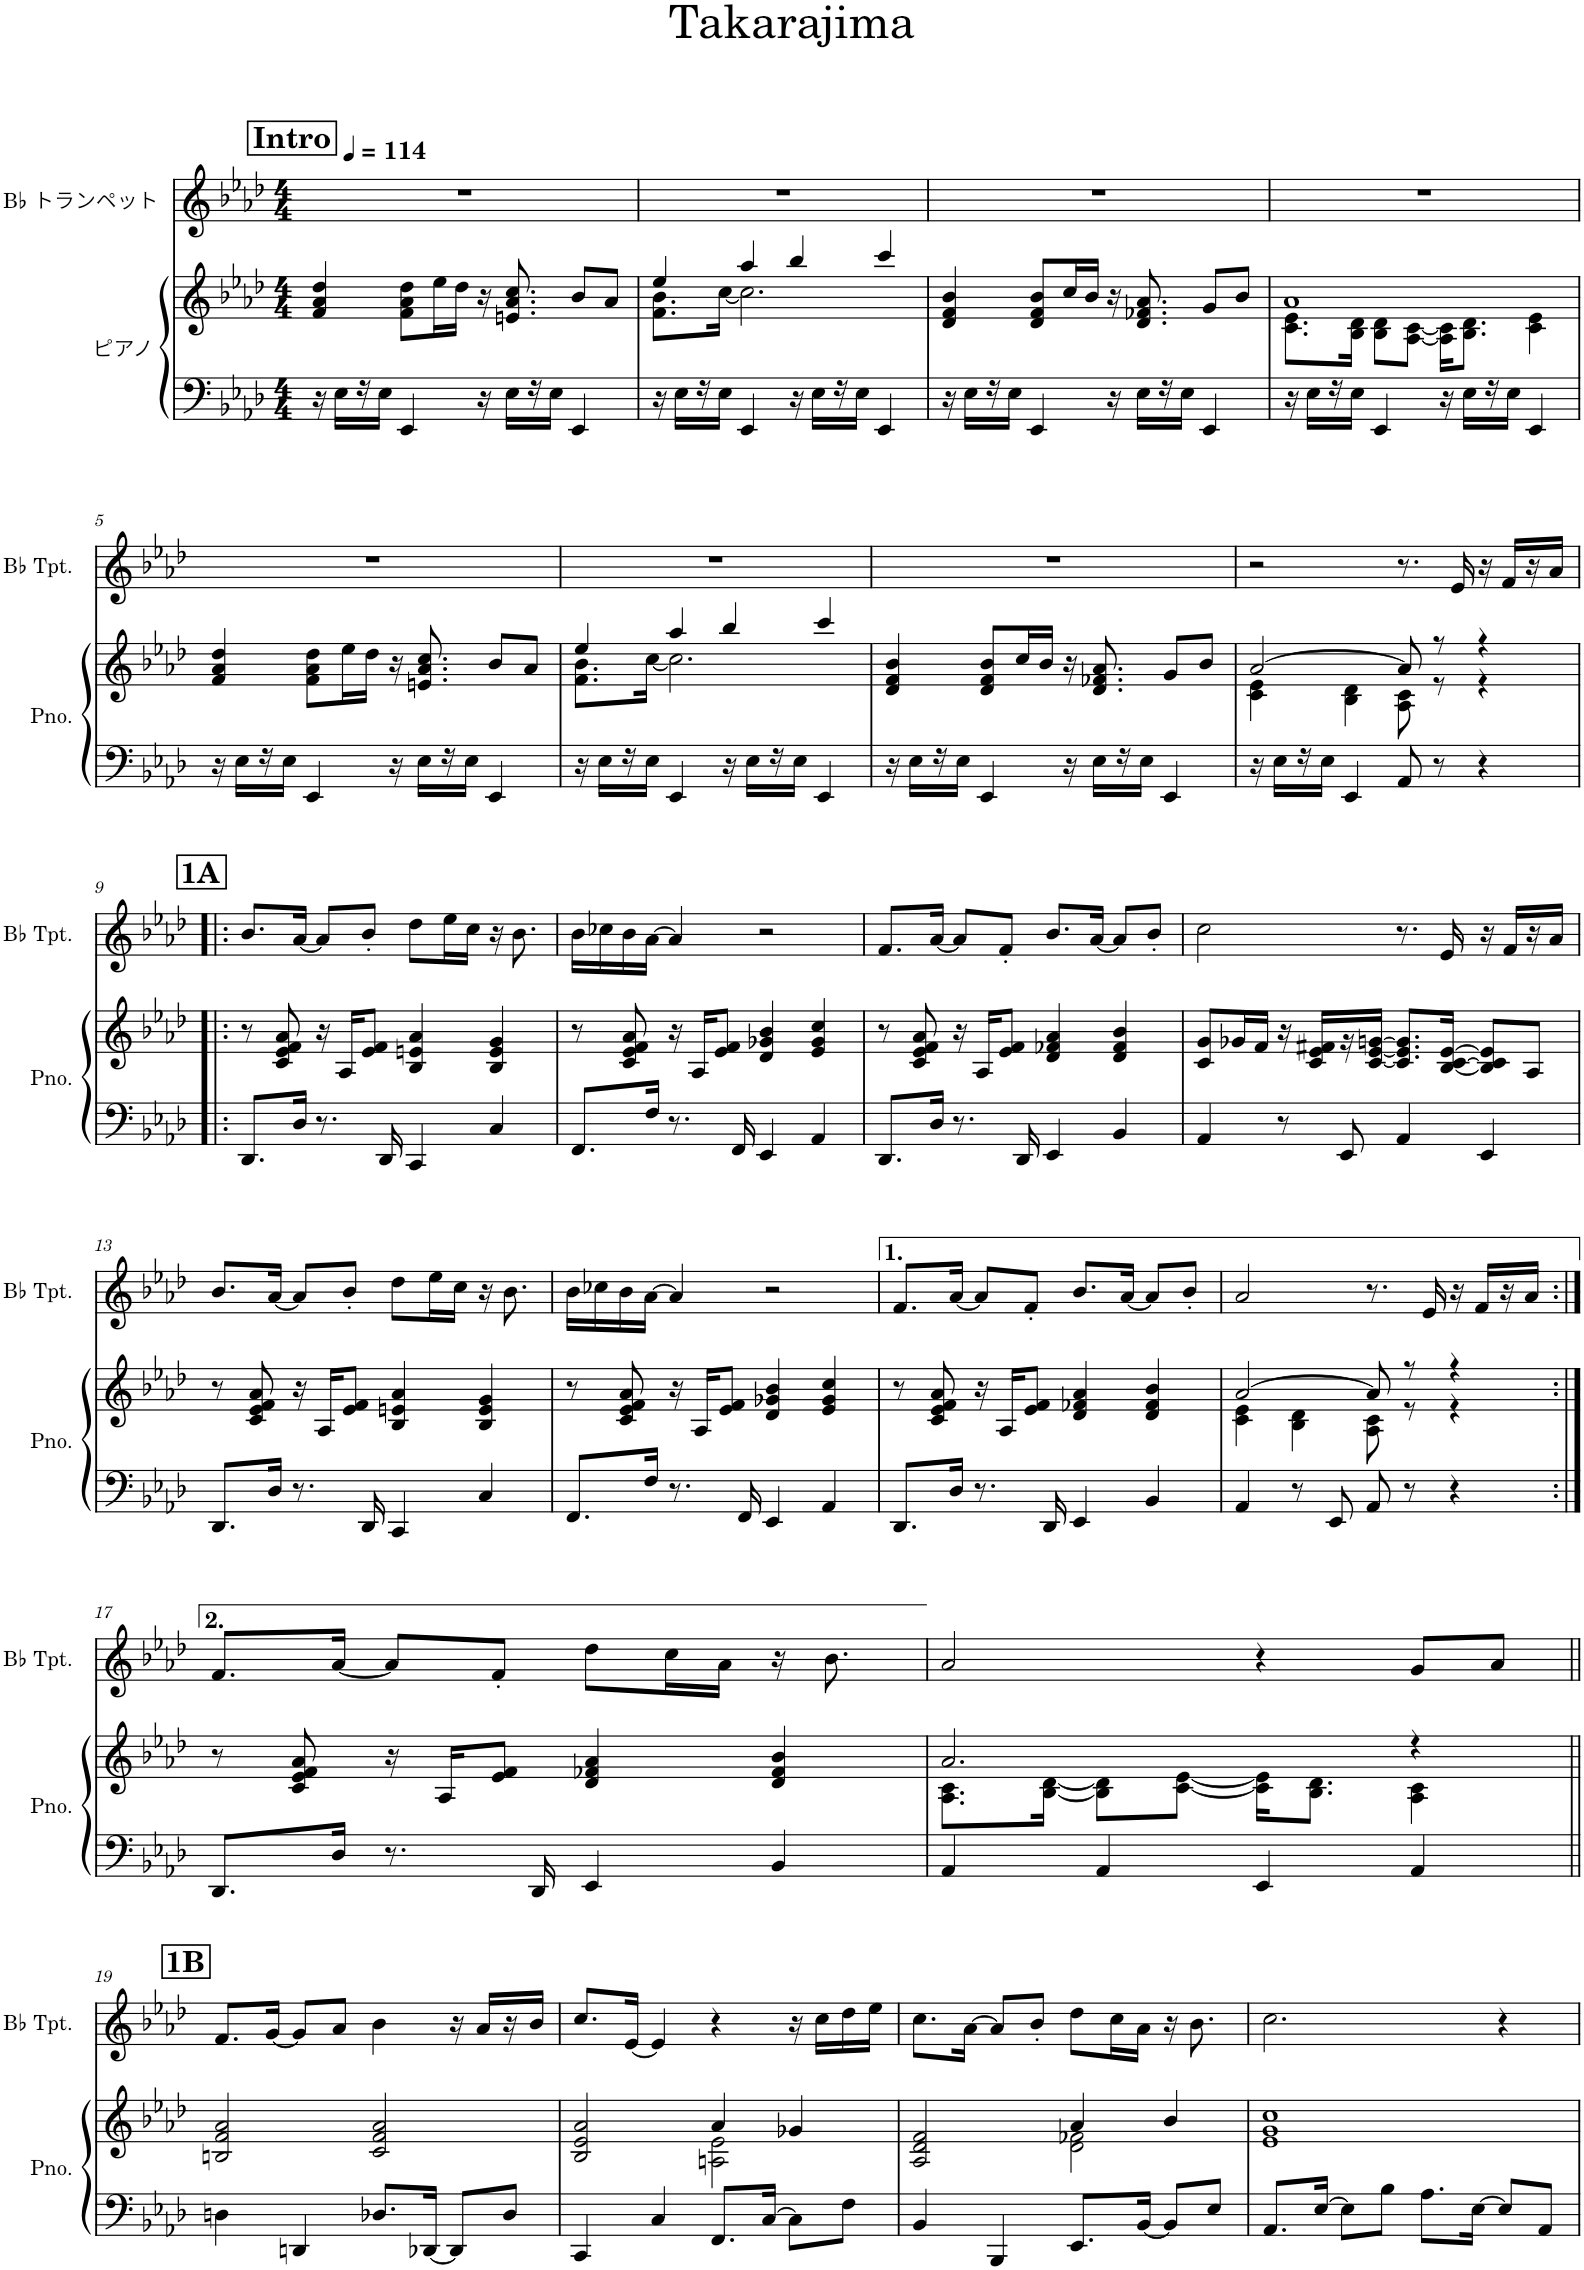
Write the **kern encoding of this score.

**kern	**kern	**kern
*part2	*part2	*part1
*staff3	*staff2	*staff1
*I"ピアノ	*	*I"Bb トランペット
*clefF4	*clefG2	*clefG2
*	*	*ITrd1c2
*k[b-e-a-d-]	*k[b-e-a-d-]	*k[b-e-a-d-]
*M4/4	*M4/4	*M4/4
*MM114	*MM114	*MM114
!!LO:REH:place=s1:a:B:cj:fs=14:t=Intro
=1	=1	=1
16r	4f/ 4a-/ 4dd-/	1r
16E-\LL	.	.
16r	.	.
16E-\JJ	.	.
4EE-/	8f\ 8a-\ 8dd-\L	.
.	16ee-\L	.
.	16dd-\JJ	.
16r	16r	.
16E-\LL	8.en/ 8.a-/ 8.cc/	.
16r	.	.
16E-\JJ	.	.
4EE-/	8b-/L	.
.	8a-/J	.
=2	=2	=2
*	*^	*
16r	4ee-/	8.f\ 8.b-\L	1r
16E-\LL	.	.	.
16r	.	.	.
16E-\JJ	.	[16cc\Jk	.
4EE-/	4aa-/	2.cc\]	.
16r	4bb-/	.	.
16E-\LL	.	.	.
16r	.	.	.
16E-\JJ	.	.	.
4EE-/	4ccc/	.	.
*	*v	*v	*
=3	=3	=3
16r	4d-/ 4f/ 4b-/	1r
16E-\LL	.	.
16r	.	.
16E-\JJ	.	.
4EE-/	8d-/ 8f/ 8b-/L	.
.	16cc/L	.
.	16b-/JJ	.
16r	16r	.
16E-\LL	8.d-/ 8.f-X/ 8.a-/	.
16r	.	.
16E-\JJ	.	.
4EE-/	8g/L	.
.	8b-/J	.
=4	=4	=4
*	*^	*
16r	1a-	8.c\ 8.e-\L	1r
16E-\LL	.	.	.
16r	.	.	.
16E-\JJ	.	16B-\ 16d-\Jk	.
4EE-/	.	8B-\ 8d-\L	.
.	.	[8A-\ [8c\J	.
16r	.	16A-\] 16c\]KL	.
16E-\LL	.	8.B-\ 8.d-\J	.
16r	.	.	.
16E-\JJ	.	.	.
4EE-/	.	4c\ 4e-\	.
*	*v	*v	*
!!LO:LB:g=z
=5	=5	=5
16r	4f/ 4a-/ 4dd-/	1r
16E-\LL	.	.
16r	.	.
16E-\JJ	.	.
4EE-/	8f\ 8a-\ 8dd-\L	.
.	16ee-\L	.
.	16dd-\JJ	.
16r	16r	.
16E-\LL	8.en/ 8.a-/ 8.cc/	.
16r	.	.
16E-\JJ	.	.
4EE-/	8b-/L	.
.	8a-/J	.
=6	=6	=6
*	*^	*
16r	4ee-/	8.f\ 8.b-\L	1r
16E-\LL	.	.	.
16r	.	.	.
16E-\JJ	.	[16cc\Jk	.
4EE-/	4aa-/	2.cc\]	.
16r	4bb-/	.	.
16E-\LL	.	.	.
16r	.	.	.
16E-\JJ	.	.	.
4EE-/	4ccc/	.	.
*	*v	*v	*
=7	=7	=7
16r	4d-/ 4f/ 4b-/	1r
16E-\LL	.	.
16r	.	.
16E-\JJ	.	.
4EE-/	8d-/ 8f/ 8b-/L	.
.	16cc/L	.
.	16b-/JJ	.
16r	16r	.
16E-\LL	8.d-/ 8.f-X/ 8.a-/	.
16r	.	.
16E-\JJ	.	.
4EE-/	8g/L	.
.	8b-/J	.
=8	=8	=8
*	*^	*
16r	[2a-/	4c\ 4e-\	2r
16E-\LL	.	.	.
16r	.	.	.
16E-\JJ	.	.	.
4EE-/	.	4B-\ 4d-\	.
8AA-/	8a-/]	8A-\ 8c\	8.r
8r	8r	8r	.
.	.	.	16e-/
4r	4r	4r	16r
.	.	.	16f/LL
.	.	.	16r
.	.	.	16a-/JJ
*	*v	*v	*
!!LO:LB:g=z
!!LO:REH:place=s1:a:B:cj:fs=14:t=1A
=9!|:	=9!|:	=9!|:
8.DD-/L	8r	8.b-/L
.	8c/ 8e-/ 8f/ 8a-/	.
16D-/Jk	.	[16a-/Jk
8.r	16r	8a-/L]
.	16A-/KL	.
.	8e-/ 8f/J	8b-'/J
16DD-/	.	.
4CC/	4B-/ 4en/ 4a-/	8dd-\L
.	.	16ee-\L
.	.	16cc\JJ
4C/	4B-/ 4e/ 4g/	16r
.	.	8.b-\
=10	=10	=10
8.FF/L	8r	16b-\LL
.	.	16cc-X\
.	8c/ 8e-/ 8f/ 8a-/	16b-\
16F/Jk	.	[16a-\JJ
8.r	16r	4a-/]
.	16A-/KL	.
.	8e-/ 8f/J	.
16FF/	.	.
4EE-/	4d-/ 4g-X/ 4b-/	2r
4AA-/	4e-/ 4g-/ 4cc/	.
=11	=11	=11
8.DD-/L	8r	8.f/L
.	8c/ 8e-/ 8f/ 8a-/	.
16D-/Jk	.	[16a-/Jk
8.r	16r	8a-/L]
.	16A-/KL	.
.	8e-/ 8f/J	8f'/J
16DD-/	.	.
4EE-/	4d-/ 4f-X/ 4a-/	8.b-/L
.	.	[16a-/Jk
4BB-/	4d-/ 4f-/ 4b-/	8a-/L]
.	.	8b-'/J
=12	=12	=12
4AA-/	8c/ 8g/L	2cc\
.	16g-X/L	.
.	16f/JJ	.
8r	16r	.
.	16c/ 16e-/ 16f#X/LL	.
8EE-/	16r	.
.	[16c/ [16e-/ [16gn/JJ	.
4AA-/	8.c/] 8.e-/] 8.g/]L	8.r
.	[16B-/ [16c/ [16e-/Jk	16e-/
4EE-/	8B-/] 8c/] 8e-/]L	16r
.	.	16f/LL
.	8A-/J	16r
.	.	16a-/JJ
!!LO:LB:g=z
=13	=13	=13
8.DD-/L	8r	8.b-/L
.	8c/ 8e-/ 8f/ 8a-/	.
16D-/Jk	.	[16a-/Jk
8.r	16r	8a-/L]
.	16A-/KL	.
.	8e-/ 8f/J	8b-'/J
16DD-/	.	.
4CC/	4B-/ 4en/ 4a-/	8dd-\L
.	.	16ee-\L
.	.	16cc\JJ
4C/	4B-/ 4e/ 4g/	16r
.	.	8.b-\
=14	=14	=14
8.FF/L	8r	16b-\LL
.	.	16cc-X\
.	8c/ 8e-/ 8f/ 8a-/	16b-\
16F/Jk	.	[16a-\JJ
8.r	16r	4a-/]
.	16A-/KL	.
.	8e-/ 8f/J	.
16FF/	.	.
4EE-/	4d-/ 4g-X/ 4b-/	2r
4AA-/	4e-/ 4g-/ 4cc/	.
=15	=15	=15
8.DD-/L	8r	8.f/L
.	8c/ 8e-/ 8f/ 8a-/	.
16D-/Jk	.	[16a-/Jk
8.r	16r	8a-/L]
.	16A-/KL	.
.	8e-/ 8f/J	8f'/J
16DD-/	.	.
4EE-/	4d-/ 4f-X/ 4a-/	8.b-/L
.	.	[16a-/Jk
4BB-/	4d-/ 4f-/ 4b-/	8a-/L]
.	.	8b-'/J
=16	=16	=16
*	*^	*
4AA-/	[2a-/	4c\ 4e-\	2a-/
8r	.	4B-\ 4d-\	.
8EE-/	.	.	.
8AA-/	8a-/]	8A-\ 8c\	8.r
8r	8r	8r	.
.	.	.	16e-/
4r	4r	4r	16r
.	.	.	16f/LL
.	.	.	16r
.	.	.	16a-/JJ
*	*v	*v	*
!!LO:LB:g=z
=17:|!	=17:|!	=17:|!
8.DD-/L	8r	8.f/L
.	8c/ 8e-/ 8f/ 8a-/	.
16D-/Jk	.	[16a-/Jk
8.r	16r	8a-/L]
.	16A-/KL	.
.	8e-/ 8f/J	8f'/J
16DD-/	.	.
4EE-/	4d-/ 4f-X/ 4a-/	8dd-\L
.	.	16cc\L
.	.	16a-\JJ
4BB-/	4d-/ 4f-/ 4b-/	16r
.	.	8.b-\
=18	=18	=18
*	*^	*
4AA-/	2.a-/	8.A-\ 8.c\L	2a-/
.	.	[16B-\ [16d-\Jk	.
4AA-/	.	8B-\] 8d-\]L	.
.	.	[8c\ [8e-\J	.
4EE-/	.	16c\] 16e-\]KL	4r
.	.	8.B-\ 8.d-\J	.
4AA-/	4r	4A-\ 4c\	8g/L
.	.	.	8a-/J
*	*v	*v	*
!!LO:LB:g=z
!!LO:REH:place=s1:a:B:cj:fs=14:t=1B
=19||	=19||	=19||
4Dn\	2Bn/ 2f/ 2a-/	8.f/L
.	.	[16g/Jk
4DDn/	.	8g/L]
.	.	8a-/J
8.D-X/L	2c/ 2f/ 2a-/	4b-\
[16DD-X/Jk	.	.
8DD-/L]	.	16r
.	.	16a-/LL
8D-/J	.	16r
.	.	16b-/JJ
=20	=20	=20
*	*^	*
4CC/	2B-/ 2e-/ 2a-/	2ryy	8.cc/L
.	.	.	[16e-/Jk
4C/	.	.	4e-/]
8.FF/L	4a-/	2An\ 2e-\	4r
[16C/Jk	.	.	.
8C\L]	4g-X/	.	16r
.	.	.	16cc\LL
8F\J	.	.	16dd-\
.	.	.	16ee-\JJ
=21	=21	=21	=21
4BB-/	2A-/ 2d-/ 2f/	2ryy	8.cc\L
.	.	.	[16a-\Jk
4BBB-/	.	.	8a-/L]
.	.	.	8b-'/J
8.EE-/L	4a-/	2d-\ 2f-X\	8dd-\L
.	.	.	16cc\L
[16BB-/Jk	.	.	16a-\JJ
8BB-/L]	4b-/	.	16r
.	.	.	8.b-\
8E-/J	.	.	.
*	*v	*v	*
=22	=22	=22
8.AA-/L	1e- 1g 1cc	2.cc\
[16E-/Jk	.	.
8E-\L]	.	.
8B-\J	.	.
8.A-\L	.	.
[16E-\Jk	.	.
8E-/L]	.	4r
8AA-/J	.	.
=	=	=
*-	*-	*-
